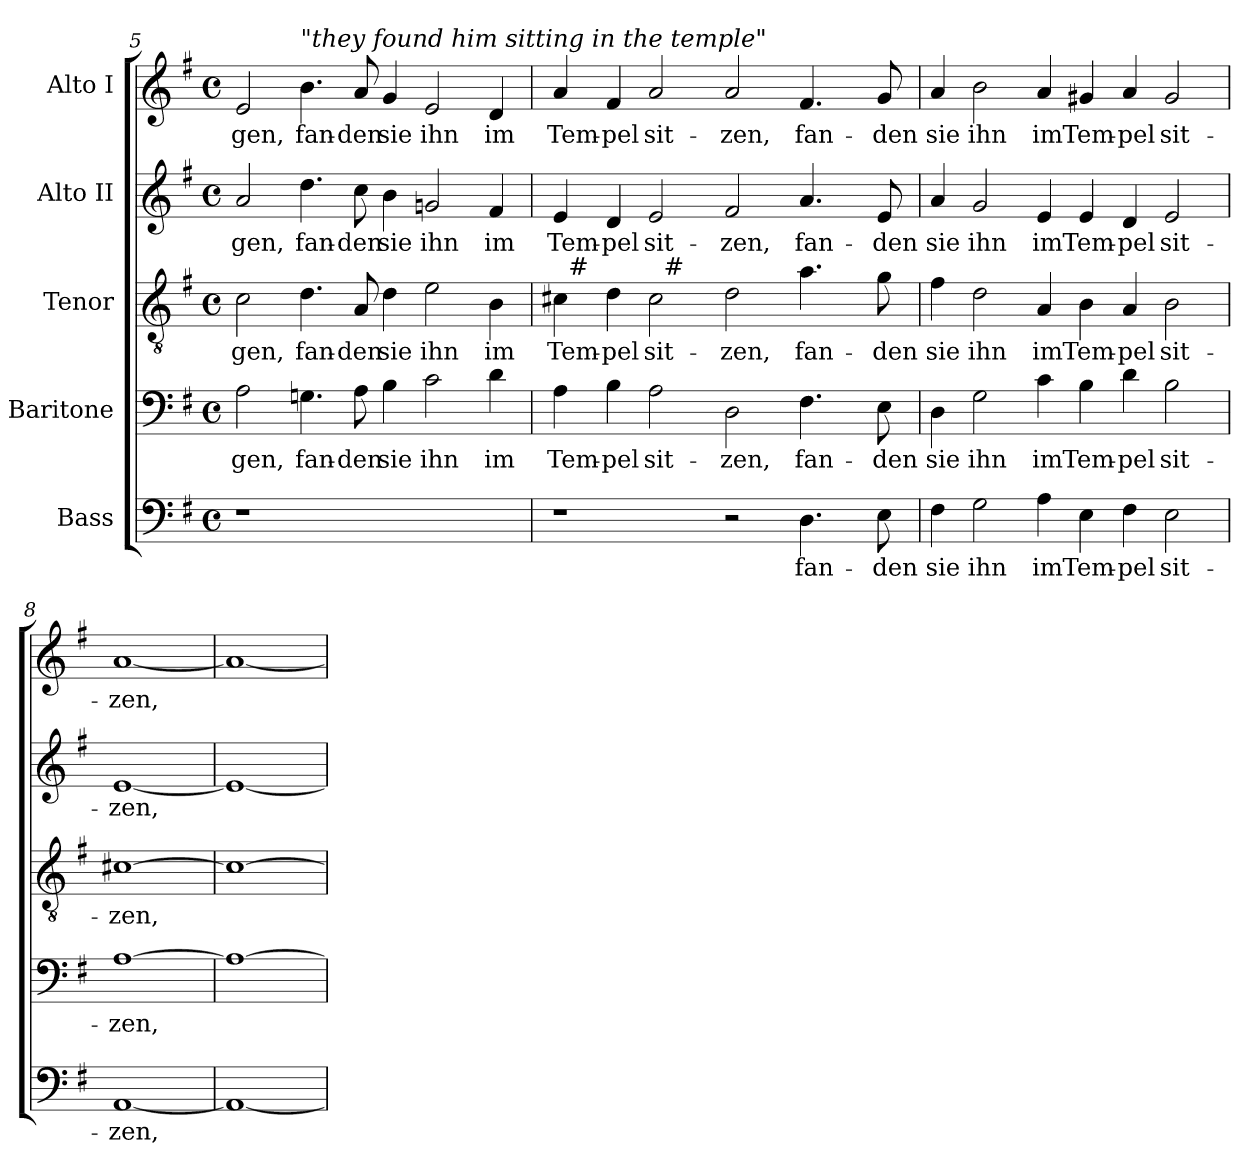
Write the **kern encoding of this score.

**kern	**text	**kern	**text	**kern	**text	**kern	**text	**kern	**text
*part5	*part5	*part4	*part4	*part3	*part3	*part2	*part2	*part1	*part1
*staff5	*staff5	*staff4	*staff4	*staff3	*staff3	*staff2	*staff2	*staff1	*staff1
*I"Bass	*	*I"Baritone	*	*I"Tenor	*	*I"Alto II	*	*I"Alto I	*
*clefF4	*	*clefF4	*	*clefGv2	*	*clefG2	*	*clefG2	*
*	*	*ITrd7c12	*	*	*	*	*	*	*
*k[f#]	*	*k[f#]	*	*k[f#]	*	*k[f#]	*	*k[f#]	*
*G:	*	*G:	*	*G:	*	*G:	*	*G:	*
*M4/4	*	*M4/4	*	*M4/4	*	*M4/4	*	*M4/4	*
*met(c)	*	*met(c)	*	*met(c)	*	*met(c)	*	*met(c)	*
=5	=5	=5	=5	=5	=5	=5	=5	=5	=5
!LO:N:vis=1	!	!	!	!	!	!	!	!	!
!	!	!	!LO:LY:b:color=#000000	!	!	!	!	!	!
!	!	!	!	!	!LO:LY:b:color=#000000	!	!	!	!
!	!	!	!	!	!	!	!LO:LY:b:color=#000000	!	!
!	!	!	!	!	!	!	!	!	!LO:LY:b:color=#000000
1r	.	2AAi\	-gen,	2ci\	-gen,	2ai/	-gen,	2ei/	-gen,
!	!	!	!LO:LY:b:color=#000000	!	!	!	!	!	!
!	!	!	!	!	!LO:LY:b:color=#000000	!	!	!	!
!	!	!	!	!	!	!	!LO:LY:b:color=#000000	!	!
!	!	!	!	!	!	!	!	!LO:TX:a:i:t="they found him sitting in the temple"	!
!	!	!	!	!	!	!	!	!	!LO:LY:b:color=#000000
.	.	4.GGni\	fan-	4.di\	fan-	4.ddi\	fan-	4.bi\	fan-
!	!	!	!LO:LY:b:color=#000000	!	!	!	!	!	!
!	!	!	!	!	!LO:LY:b:color=#000000	!	!	!	!
!	!	!	!	!	!	!	!LO:LY:b:color=#000000	!	!
!	!	!	!	!	!	!	!	!	!LO:LY:b:color=#000000
.	.	8AAi\	-den	8Ai/	-den	8cci\	-den	8ai/	-den
!	!	!	!LO:LY:b:color=#000000	!	!	!	!	!	!
!	!	!	!	!	!LO:LY:b:color=#000000	!	!	!	!
!	!	!	!	!	!	!	!LO:LY:b:color=#000000	!	!
!	!	!	!	!	!	!	!	!	!LO:LY:b:color=#000000
1ryy	.	4BBi\	sie	4di\	sie	4bi\	sie	4gi/	sie
!	!	!	!LO:LY:b:color=#000000	!	!	!	!	!	!
!	!	!	!	!	!LO:LY:b:color=#000000	!	!	!	!
!	!	!	!	!	!	!	!LO:LY:b:color=#000000	!	!
!	!	!	!	!	!	!	!	!	!LO:LY:b:color=#000000
.	.	2Ci\	ihn	2ei\	ihn	2gni/	ihn	2ei/	ihn
!	!	!	!LO:LY:b:color=#000000	!	!	!	!	!	!
!	!	!	!	!	!LO:LY:b:color=#000000	!	!	!	!
!	!	!	!	!	!	!	!LO:LY:b:color=#000000	!	!
!	!	!	!	!	!	!	!	!	!LO:LY:b:color=#000000
.	.	4Di\	im	4Bi\	im	4f#i/	im	4di/	im
=6	=6	=6	=6	=6	=6	=6	=6	=6	=6
!	!	!	!LO:LY:b:color=#000000	!	!	!	!	!	!
!	!	!	!	!	!LO:LY:b:color=#000000	!	!	!	!
!	!	!	!	!	!	!	!LO:LY:b:color=#000000	!	!
!	!	!	!	!	!	!	!	!	!LO:LY:b:color=#000000
*	*	*	*	*^	*	*	*	*	*
*	*	*	*	*	*^	*	*	*	*	*
1r	.	4AAi\	Tem-	4c#i\	32ryy	2ryy	Tem-	4ei/	Tem-	4ai/	Tem-
.	.	.	.	.	256ryy	.	.	.	.	.	.
!	!	!	!	!	!LO:TX:a:t=#	!	!	!	!	!	!
.	.	.	.	.	1ryy	.	.	.	.	.	.
!	!	!	!LO:LY:b:color=#000000	!	!	!	!	!	!	!	!
!	!	!	!	!	!	!	!LO:LY:b:color=#000000	!	!	!	!
!	!	!	!	!	!	!	!	!	!LO:LY:b:color=#000000	!	!
!	!	!	!	!	!	!	!	!	!	!	!LO:LY:b:color=#000000
.	.	4BBi\	-pel	4di\	.	.	-pel	4di/	-pel	4f#i/	-pel
!	!	!	!LO:LY:b:color=#000000	!	!	!	!	!	!	!	!
!	!	!	!	!	!	!	!LO:LY:b:color=#000000	!	!	!	!
!	!	!	!	!	!	!	!	!	!LO:LY:b:color=#000000	!	!
!	!	!	!	!	!	!	!	!	!	!	!LO:LY:b:color=#000000
.	.	2AAi\	sit-	2c#i\	.	32ryy	sit-	2ei/	sit-	2ai/	sit-
.	.	.	.	.	.	256ryy	.	.	.	.	.
!	!	!	!	!	!	!LO:TX:a:t=#	!	!	!	!	!
.	.	.	.	.	.	1ryy	.	.	.	.	.
!	!	!	!LO:LY:b:color=#000000	!	!	!	!	!	!	!	!
!	!	!	!	!	!	!	!LO:LY:b:color=#000000	!	!	!	!
!	!	!	!	!	!	!	!	!	!LO:LY:b:color=#000000	!	!
!	!	!	!	!	!	!	!	!	!	!	!LO:LY:b:color=#000000
2r	.	2DDi\	-zen,	2di\	.	.	-zen,	2f#i/	-zen,	2ai/	-zen,
.	.	.	.	.	2ryy	.	.	.	.	.	.
!	!LO:LY:b:color=#000000	!	!	!	!	!	!	!	!	!	!
!	!	!	!LO:LY:b:color=#000000	!	!	!	!	!	!	!	!
!	!	!	!	!	!	!	!LO:LY:b:color=#000000	!	!	!	!
!	!	!	!	!	!	!	!	!	!LO:LY:b:color=#000000	!	!
!	!	!	!	!	!	!	!	!	!	!	!LO:LY:b:color=#000000
4.Di\	fan-	4.FF#i\	fan-	4.ai\	.	.	fan-	4.ai/	fan-	4.f#i/	fan-
.	.	.	.	.	4ryy	4ryy	.	.	.	.	.
.	.	.	.	.	8ryy	8ryy	.	.	.	.	.
!	!LO:LY:b:color=#000000	!	!	!	!	!	!	!	!	!	!
!	!	!	!LO:LY:b:color=#000000	!	!	!	!	!	!	!	!
!	!	!	!	!	!	!	!LO:LY:b:color=#000000	!	!	!	!
!	!	!	!	!	!	!	!	!	!LO:LY:b:color=#000000	!	!
!	!	!	!	!	!	!	!	!	!	!	!LO:LY:b:color=#000000
8Ei\	-den	8EEi\	-den	8gi\	.	.	-den	8ei/	-den	8gi/	-den
.	.	.	.	.	16ryy	16ryy	.	.	.	.	.
.	.	.	.	.	64..ryy	64..ryy	.	.	.	.	.
*	*	*	*	*v	*v	*v	*	*	*	*	*
!!LO:LB:g=z
=7	=7	=7	=7	=7	=7	=7	=7	=7	=7
*	*	*	*	*^	*	*	*	*	*
*	*	*	*	*	*^	*	*	*	*	*
!	!LO:LY:b:color=#000000	!	!	!	!	!	!	!	!	!	!
*	*	*	*	*v	*v	*v	*	*	*	*	*
*	*	*	*	*^	*	*	*	*	*
*	*	*	*	*	*^	*	*	*	*	*
!	!	!	!LO:LY:b:color=#000000	!	!	!	!	!	!	!	!
*	*	*	*	*v	*v	*v	*	*	*	*	*
*	*	*	*	*^	*	*	*	*	*
*	*	*	*	*	*^	*	*	*	*	*
!	!	!	!	!	!	!	!LO:LY:b:color=#000000	!	!	!	!
*	*	*	*	*v	*v	*v	*	*	*	*	*
*	*	*	*	*^	*	*	*	*	*
*	*	*	*	*	*^	*	*	*	*	*
!	!	!	!	!	!	!	!	!	!LO:LY:b:color=#000000	!	!
*	*	*	*	*v	*v	*v	*	*	*	*	*
*	*	*	*	*^	*	*	*	*	*
*	*	*	*	*	*^	*	*	*	*	*
!	!	!	!	!	!	!	!	!	!	!	!LO:LY:b:color=#000000
*	*	*	*	*v	*v	*v	*	*	*	*	*
4F#i\	sie	4DDi\	sie	4f#i\	sie	4ai/	sie	4ai/	sie
!	!LO:LY:b:color=#000000	!	!	!	!	!	!	!	!
!	!	!	!LO:LY:b:color=#000000	!	!	!	!	!	!
!	!	!	!	!	!LO:LY:b:color=#000000	!	!	!	!
!	!	!	!	!	!	!	!LO:LY:b:color=#000000	!	!
!	!	!	!	!	!	!	!	!	!LO:LY:b:color=#000000
2Gi\	ihn	2GGi\	ihn	2di\	ihn	2gi/	ihn	2bi\	ihn
!	!LO:LY:b:color=#000000	!	!	!	!	!	!	!	!
!	!	!	!LO:LY:b:color=#000000	!	!	!	!	!	!
!	!	!	!	!	!LO:LY:b:color=#000000	!	!	!	!
!	!	!	!	!	!	!	!LO:LY:b:color=#000000	!	!
!	!	!	!	!	!	!	!	!	!LO:LY:b:color=#000000
4Ai\	im	4Ci\	im	4Ai/	im	4ei/	im	4ai/	im
!	!LO:LY:b:color=#000000	!	!	!	!	!	!	!	!
!	!	!	!LO:LY:b:color=#000000	!	!	!	!	!	!
!	!	!	!	!	!LO:LY:b:color=#000000	!	!	!	!
!	!	!	!	!	!	!	!LO:LY:b:color=#000000	!	!
!	!	!	!	!	!	!	!	!	!LO:LY:b:color=#000000
4Ei\	Tem-	4BBi\	Tem-	4Bi\	Tem-	4ei/	Tem-	4g#Xi/	Tem-
!	!LO:LY:b:color=#000000	!	!	!	!	!	!	!	!
!	!	!	!LO:LY:b:color=#000000	!	!	!	!	!	!
!	!	!	!	!	!LO:LY:b:color=#000000	!	!	!	!
!	!	!	!	!	!	!	!LO:LY:b:color=#000000	!	!
!	!	!	!	!	!	!	!	!	!LO:LY:b:color=#000000
4F#i\	-pel	4Di\	-pel	4Ai/	-pel	4di/	-pel	4ai/	-pel
!	!LO:LY:b:color=#000000	!	!	!	!	!	!	!	!
!	!	!	!LO:LY:b:color=#000000	!	!	!	!	!	!
!	!	!	!	!	!LO:LY:b:color=#000000	!	!	!	!
!	!	!	!	!	!	!	!LO:LY:b:color=#000000	!	!
!	!	!	!	!	!	!	!	!	!LO:LY:b:color=#000000
2Ei\	sit-	2BBi\	sit-	2Bi\	sit-	2ei/	sit-	2g#i/	sit-
=8	=8	=8	=8	=8	=8	=8	=8	=8	=8
!	!LO:LY:b:color=#000000	!	!	!	!	!	!	!	!
!	!	!	!LO:LY:b:color=#000000	!	!	!	!	!	!
!	!	!	!	!	!LO:LY:b:color=#000000	!	!	!	!
!	!	!	!	!	!	!	!LO:LY:b:color=#000000	!	!
!	!	!	!	!	!	!	!	!	!LO:LY:b:color=#000000
[<1AAi	-zen,	[>1AAi	-zen,	[>1c#Xi	-zen,	[<1ei	-zen,	[<1ai	-zen,
=9	=9	=9	=9	=9	=9	=9	=9	=9	=9
1AAi_	.	1AAi_	.	1c#i_	.	1ei_	.	1ai_	.
=	=	=	=	=	=	=	=	=	=
*-	*-	*-	*-	*-	*-	*-	*-	*-	*-
